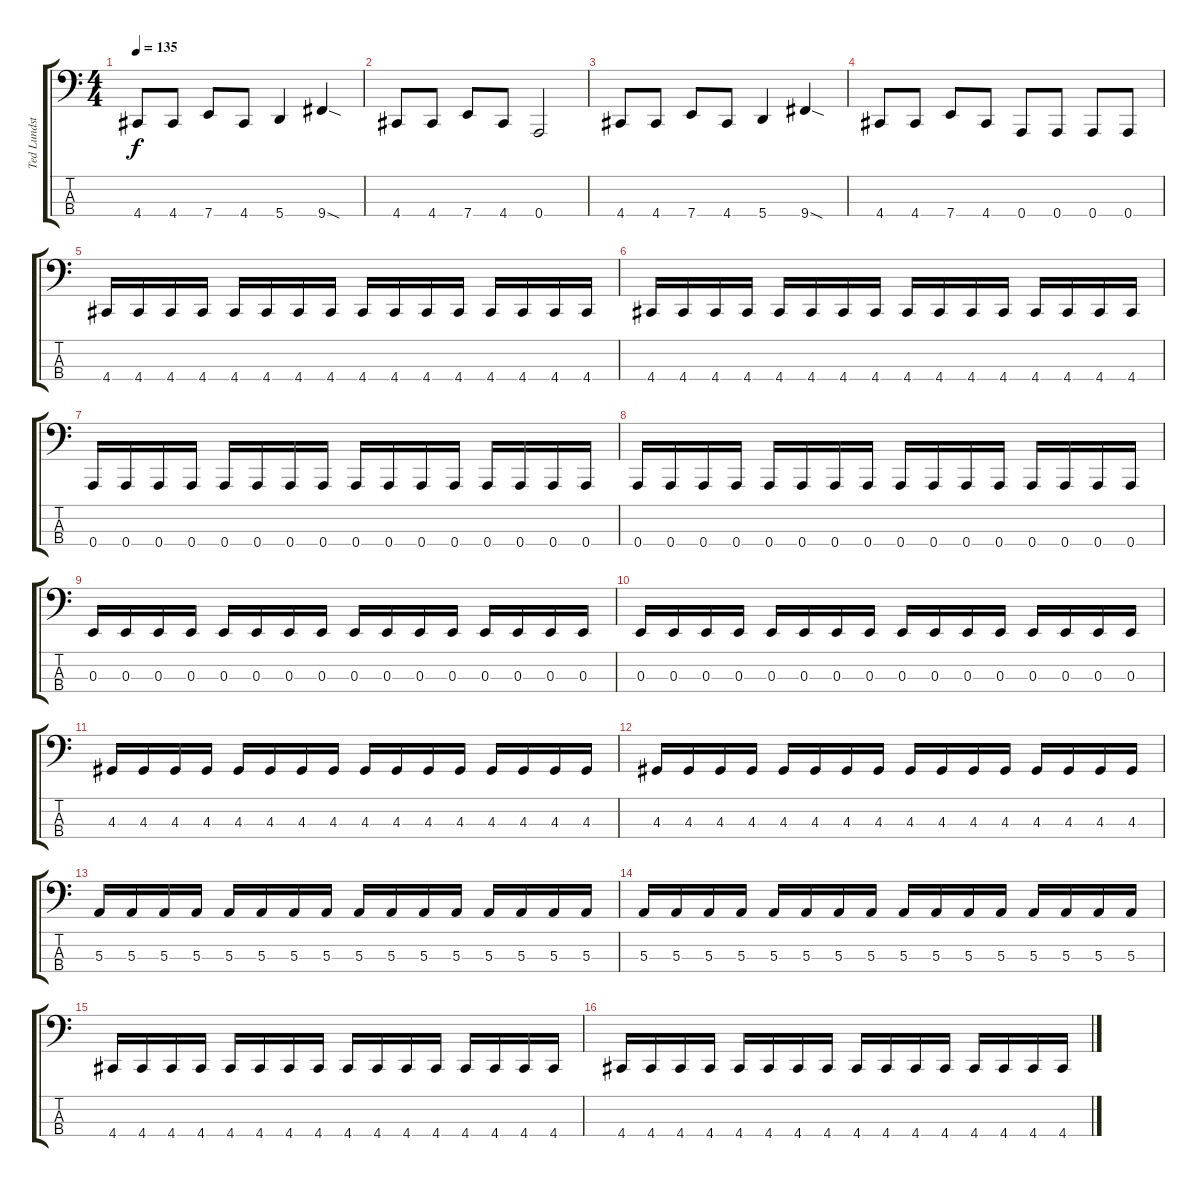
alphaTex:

\track ("Ted Lundstrem" "Ted Lundst") {instrument electricbasspick}
\staff {score tabs}
\tuning (D2 A1 E1 A0) {hide}
\ts (4 4)
\tempo 135
\clef f4
\ks c
4.4.8{dy f} 4.4.8 7.4.8 4.4.8 5.4.4 9.4{sod}.4 |
4.4.8 4.4.8 7.4.8 4.4.8 0.4.2 |
4.4.8 4.4.8 7.4.8 4.4.8 5.4.4 9.4{sod}.4 |
4.4.8 4.4.8 7.4.8 4.4.8 0.4.8 0.4.8 0.4.8 0.4.8 |
4.4.16 4.4.16 4.4.16 4.4.16 4.4.16 4.4.16 4.4.16 4.4.16 4.4.16 4.4.16 4.4.16 4.4.16 4.4.16 4.4.16 4.4.16 4.4.16 |
4.4.16 4.4.16 4.4.16 4.4.16 4.4.16 4.4.16 4.4.16 4.4.16 4.4.16 4.4.16 4.4.16 4.4.16 4.4.16 4.4.16 4.4.16 4.4.16 |
0.4.16 0.4.16 0.4.16 0.4.16 0.4.16 0.4.16 0.4.16 0.4.16 0.4.16 0.4.16 0.4.16 0.4.16 0.4.16 0.4.16 0.4.16 0.4.16 |
0.4.16 0.4.16 0.4.16 0.4.16 0.4.16 0.4.16 0.4.16 0.4.16 0.4.16 0.4.16 0.4.16 0.4.16 0.4.16 0.4.16 0.4.16 0.4.16 |
0.3.16 0.3.16 0.3.16 0.3.16 0.3.16 0.3.16 0.3.16 0.3.16 0.3.16 0.3.16 0.3.16 0.3.16 0.3.16 0.3.16 0.3.16 0.3.16 |
0.3.16 0.3.16 0.3.16 0.3.16 0.3.16 0.3.16 0.3.16 0.3.16 0.3.16 0.3.16 0.3.16 0.3.16 0.3.16 0.3.16 0.3.16 0.3.16 |
4.3.16 4.3.16 4.3.16 4.3.16 4.3.16 4.3.16 4.3.16 4.3.16 4.3.16 4.3.16 4.3.16 4.3.16 4.3.16 4.3.16 4.3.16 4.3.16 |
4.3.16 4.3.16 4.3.16 4.3.16 4.3.16 4.3.16 4.3.16 4.3.16 4.3.16 4.3.16 4.3.16 4.3.16 4.3.16 4.3.16 4.3.16 4.3.16 |
5.3.16 5.3.16 5.3.16 5.3.16 5.3.16 5.3.16 5.3.16 5.3.16 5.3.16 5.3.16 5.3.16 5.3.16 5.3.16 5.3.16 5.3.16 5.3.16 |
5.3.16 5.3.16 5.3.16 5.3.16 5.3.16 5.3.16 5.3.16 5.3.16 5.3.16 5.3.16 5.3.16 5.3.16 5.3.16 5.3.16 5.3.16 5.3.16 |
4.4.16 4.4.16 4.4.16 4.4.16 4.4.16 4.4.16 4.4.16 4.4.16 4.4.16 4.4.16 4.4.16 4.4.16 4.4.16 4.4.16 4.4.16 4.4.16 |
4.4.16 4.4.16 4.4.16 4.4.16 4.4.16 4.4.16 4.4.16 4.4.16 4.4.16 4.4.16 4.4.16 4.4.16 4.4.16 4.4.16 4.4.16 4.4.16
